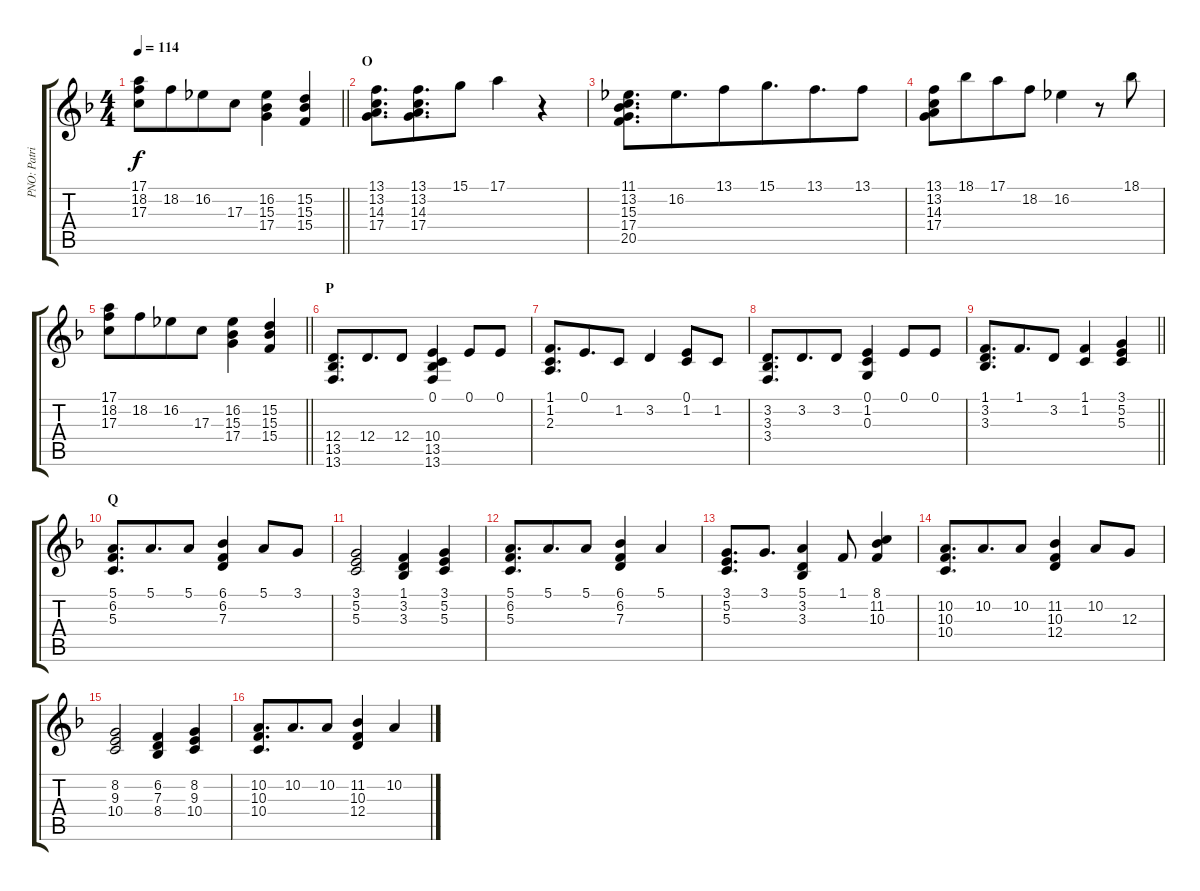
\track ("PNO: Patrick Leonard" "PNO: Patri") {instrument brightacousticpiano}
\staff {score tabs}
\tuning (E4 B3 G3 D3 A2 E2) {hide}
\ts (4 4)
\tempo 114
\clef g2
\barLineRight lightlight
\ks f
(17.1 18.2 17.3).8{dy f} 18.2.8{beam merge} 16.2.8 17.3.8 (16.2 15.3 17.4).4 (15.2 15.3 15.4).4 |
\section ("" "O")
(13.1 13.2 14.3 17.4).8{d} (13.1 13.2 14.3 17.4).8{d beam merge} 15.1.8 17.1.4 r.4 |
(11.1 13.2 15.3 17.4 20.5).8{d} 16.2.8{d beam merge} 13.1.8{beam merge} 15.1.8{d} 13.1.8{d beam merge} 13.1.8 |
(13.1 13.2 14.3 17.4).8 18.1.8{beam merge} 17.1.8 18.2.8 16.2.4 r.8 18.1.8 |
\barLineRight lightlight
(17.1 18.2 17.3).8 18.2.8{beam merge} 16.2.8 17.3.8 (16.2 15.3 17.4).4 (15.2 15.3 15.4).4 |
\section ("" "P")
(12.4 13.5 13.6).8{d} 12.4.8{d beam merge} 12.4.8 (0.1 10.4 13.5 13.6).4 0.1.8 0.1.8 |
(1.1 1.2 2.3).8{d} 0.1.8{d beam merge} 1.2.8 3.2.4 (0.1 1.2).8 1.2.8 |
(3.2 3.3 3.4).8{d} 3.2.8{d beam merge} 3.2.8 (0.1 1.2 0.3).4 0.1.8 0.1.8 |
\barLineRight lightlight
(1.1 3.2 3.3).8{d} 1.1.8{d beam merge} 3.2.8 (1.1 1.2).4 (3.1 5.2 5.3).4 |
\section ("" "Q")
(5.1 6.2 5.3).8{d} 5.1.8{d beam merge} 5.1.8 (6.1 6.2 7.3).4 5.1.8 3.1.8 |
(3.1 5.2 5.3).2 (1.1 3.2 3.3).4 (3.1 5.2 5.3).4 |
(5.1 6.2 5.3).8{d} 5.1.8{d beam merge} 5.1.8 (6.1 6.2 7.3).4 5.1.4 |
(3.1 5.2 5.3).8{d} 3.1.8{d} (5.1 3.2 3.3).4 1.1.8 (8.1 11.2 10.3).4 |
(10.2 10.3 10.4).8{d} 10.2.8{d beam merge} 10.2.8 (11.2 10.3 12.4).4 10.2.8 12.3.8 |
(8.2 9.3 10.4).2 (6.2 7.3 8.4).4 (8.2 9.3 10.4).4 |
(10.2 10.3 10.4).8{d} 10.2.8{d beam merge} 10.2.8 (11.2 10.3 12.4).4 10.2.4
